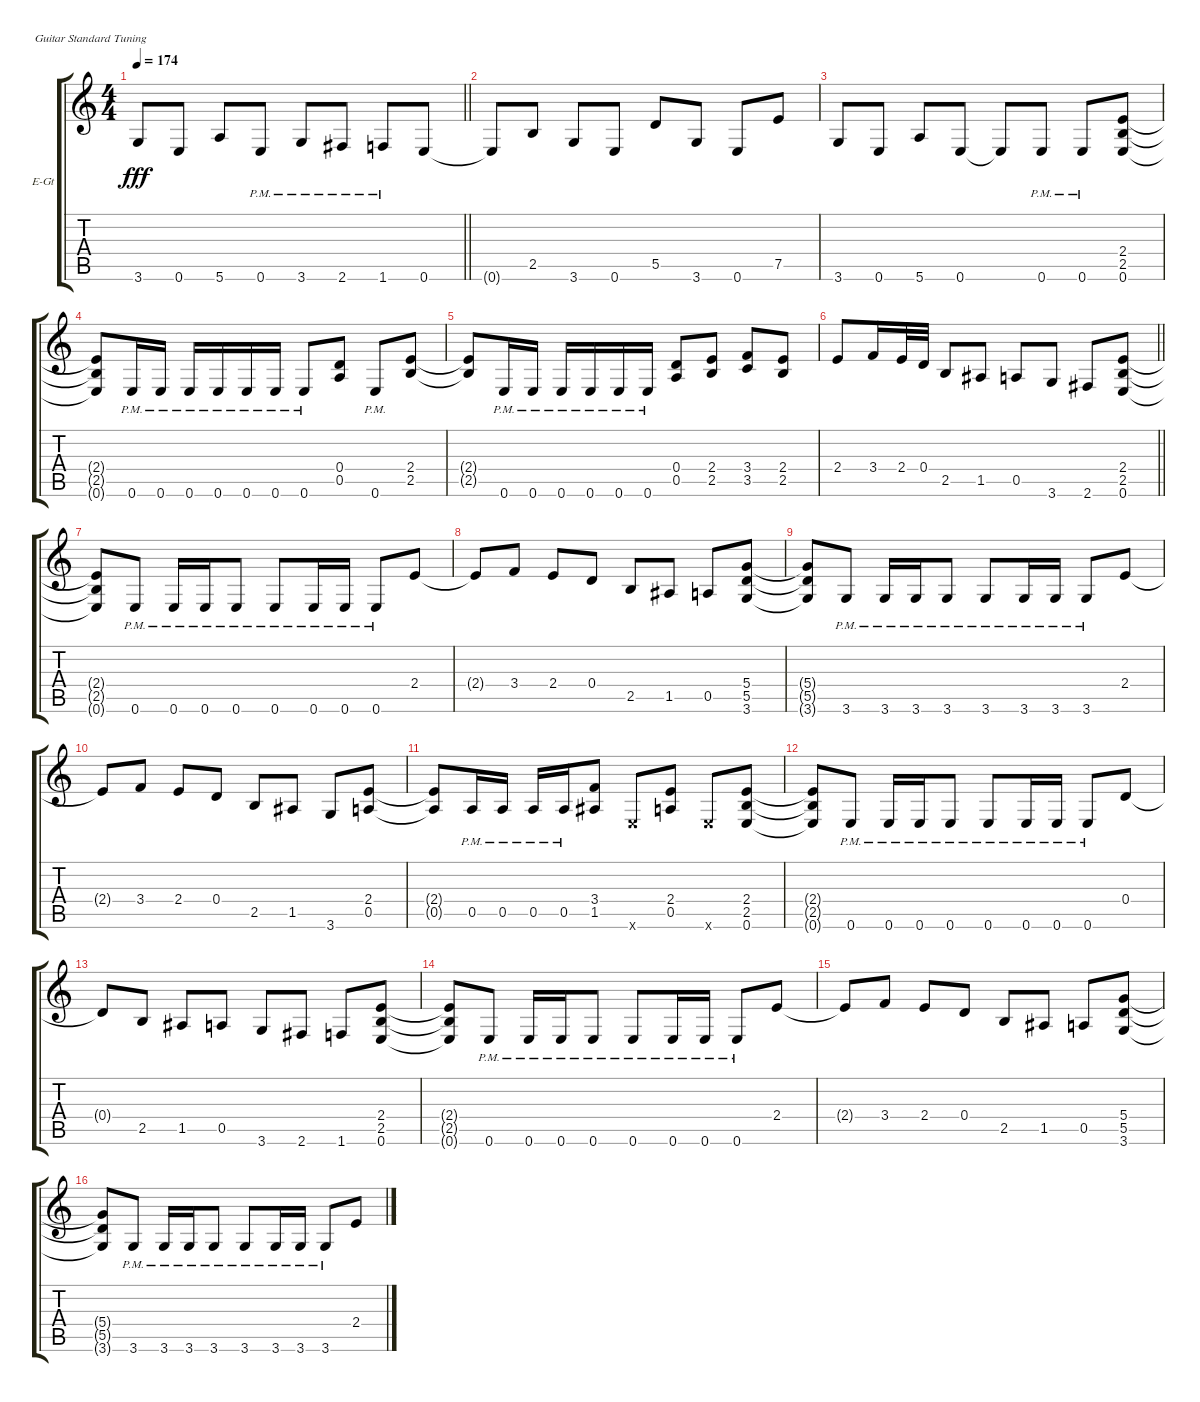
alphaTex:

\bracketExtendMode groupsimilarinstruments
\firstSystemTrackNameOrientation horizontal
\otherSystemsTrackNameOrientation horizontal
\track ("Track 1" "E-Gt") {instrument distortionguitar}
\staff {score tabs}
\tuning (E4 B3 G3 D3 A2 E2)
\ts (4 4)
\tempo 174
\clef g2
\barLineRight lightlight
\ks c
3.6.8{dy fff} 0.6.8 5.6.8 0.6{pm}.8 3.6{pm}.8 2.6{pm}.8 1.6{pm}.8 0.6.8 |
0.6{t}.8 2.5.8 3.6.8 0.6.8 5.5.8 3.6.8 0.6.8 7.5.8 |
3.6.8 0.6.8 5.6.8 0.6.8 0.6{t}.8 0.6{pm}.8 0.6{pm}.8 (2.4 2.5 0.6).8 |
(2.4{t} 2.5{t} 0.6{t}).8 0.6{pm}.16 0.6{pm}.16 0.6{pm}.16 0.6{pm}.16 0.6{pm}.16 0.6{pm}.16 0.6{pm}.8 (0.4 0.5).8 0.6{pm}.8 (2.4 2.5).8 |
(2.4{t} 2.5{t}).8 0.6{pm}.16 0.6{pm}.16 0.6{pm}.16 0.6{pm}.16 0.6{pm}.16 0.6{pm}.16 (0.4 0.5).8 (2.4 2.5).8 (3.4 3.5).8 (2.4 2.5).8 |
\barLineRight lightlight
2.4.8 3.4.16 2.4.32 0.4.32 2.5.8 1.5.8 0.5.8 3.6.8 2.6.8 (2.4 2.5 0.6).8 |
(2.4{t} 2.5{t} 0.6{t}).8 0.6{pm}.8 0.6{pm}.16 0.6{pm}.16 0.6{pm}.8 0.6{pm}.8 0.6{pm}.16 0.6{pm}.16 0.6{pm}.8 2.4.8 |
2.4{t}.8 3.4.8 2.4.8 0.4.8 2.5.8 1.5.8 0.5.8 (5.4 5.5 3.6).8 |
(5.4{t} 5.5{t} 3.6{t}).8 3.6{pm}.8 3.6{pm}.16 3.6{pm}.16 3.6{pm}.8 3.6{pm}.8 3.6{pm}.16 3.6{pm}.16 3.6{pm}.8 2.4.8 |
2.4{t}.8 3.4.8 2.4.8 0.4.8 2.5.8 1.5.8 3.6.8 (2.4 0.5).8 |
(2.4{t} 0.5{t}).8 0.5{pm}.16 0.5{pm}.16 0.5{pm}.16 0.5{pm}.16 (3.4 1.5).8 0.6{x}.8 (2.4 0.5).8 0.6{x}.8 (2.4 2.5 0.6).8 |
(2.4{t} 2.5{t} 0.6{t}).8 0.6{pm}.8 0.6{pm}.16 0.6{pm}.16 0.6{pm}.8 0.6{pm}.8 0.6{pm}.16 0.6{pm}.16 0.6{pm}.8 0.4.8 |
0.4{t}.8 2.5.8 1.5.8 0.5.8 3.6.8 2.6.8 1.6.8 (2.4 2.5 0.6).8 |
(2.4{t} 2.5{t} 0.6{t}).8 0.6{pm}.8 0.6{pm}.16 0.6{pm}.16 0.6{pm}.8 0.6{pm}.8 0.6{pm}.16 0.6{pm}.16 0.6{pm}.8 2.4.8 |
2.4{t}.8 3.4.8 2.4.8 0.4.8 2.5.8 1.5.8 0.5.8 (5.4 5.5 3.6).8 |
(5.4{t} 5.5{t} 3.6{t}).8 3.6{pm}.8 3.6{pm}.16 3.6{pm}.16 3.6{pm}.8 3.6{pm}.8 3.6{pm}.16 3.6{pm}.16 3.6{pm}.8 2.4.8
